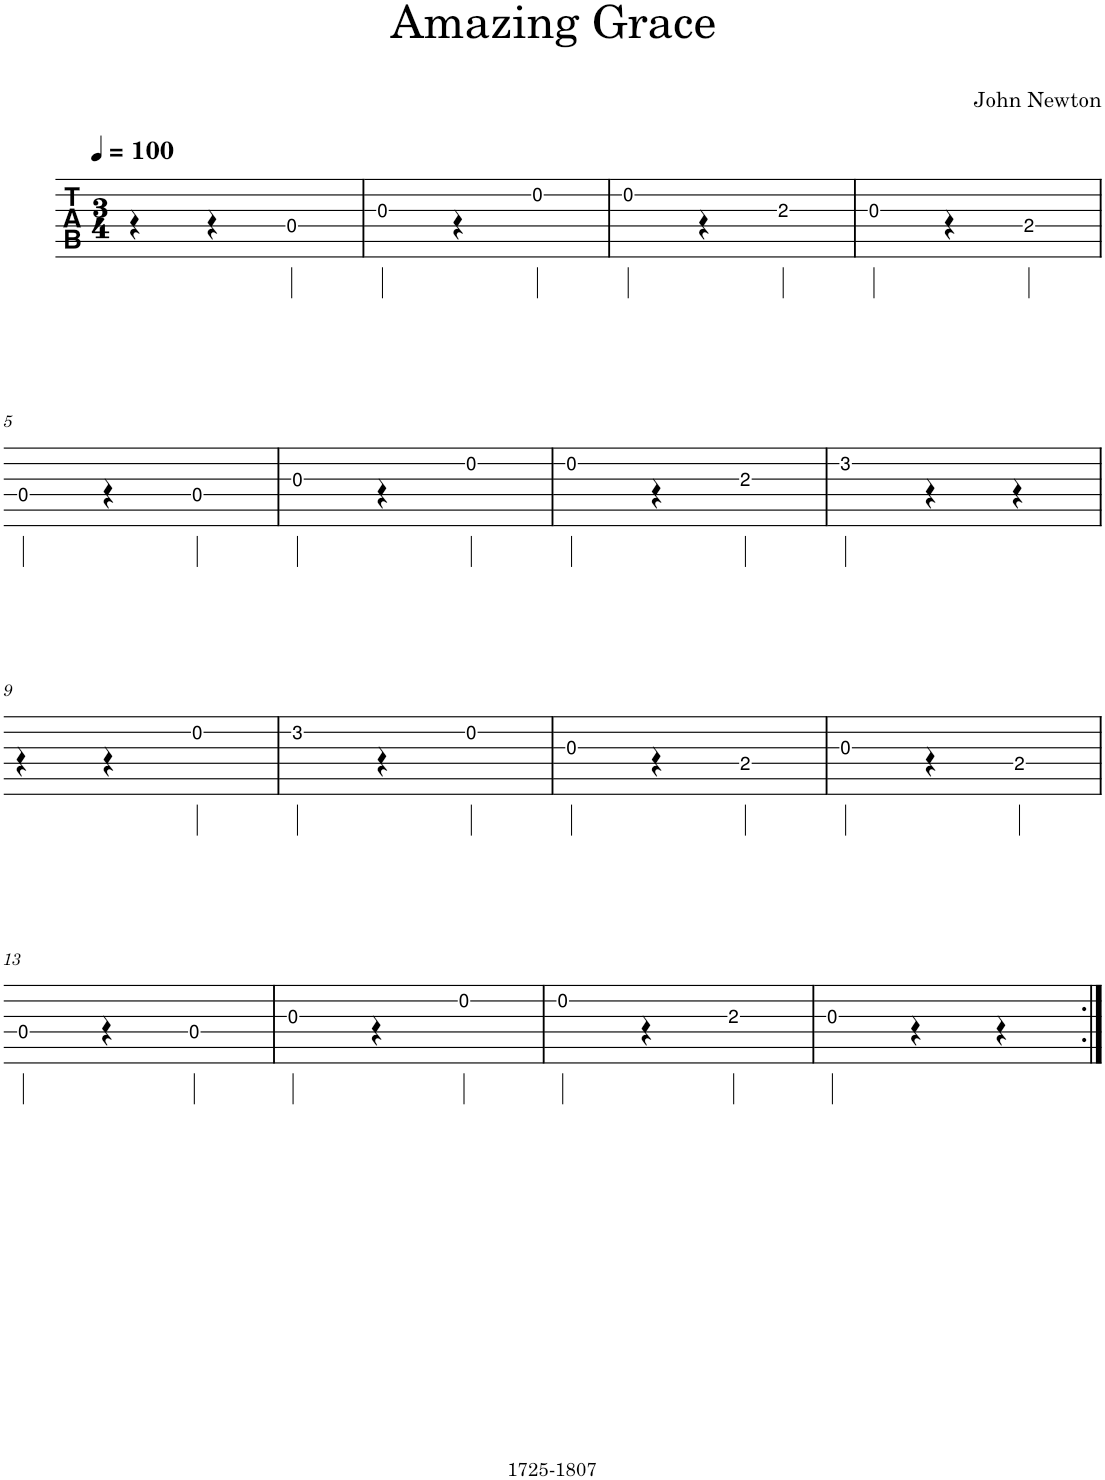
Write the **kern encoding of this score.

**kern
*part1
*staff1
*I"Electric Guitar
*I'El. Guit.
*stria6
*
*k[]
*M3/4
*MM100
=1
4r
4r
4D\
=2
4G\
4r
4B\
=3
4B\
4r
4A\
=4
4G\
4r
4E\
!!LO:LB:g=z
=5
4D\
4r
4D\
=6
4G\
4r
4B\
=7
4B\
4r
4A\
=8
4d\
4r
4r
!!LO:LB:g=z
=9
4r
4r
4B\
=10
4d\
4r
4B\
=11
4G\
4r
4E\
=12
4G\
4r
4E\
!!LO:LB:g=z
=13
4D\
4r
4D\
=14
4G\
4r
4B\
=15
4B\
4r
4A\
=16
4G\
4r
4r
=:|!
*-
